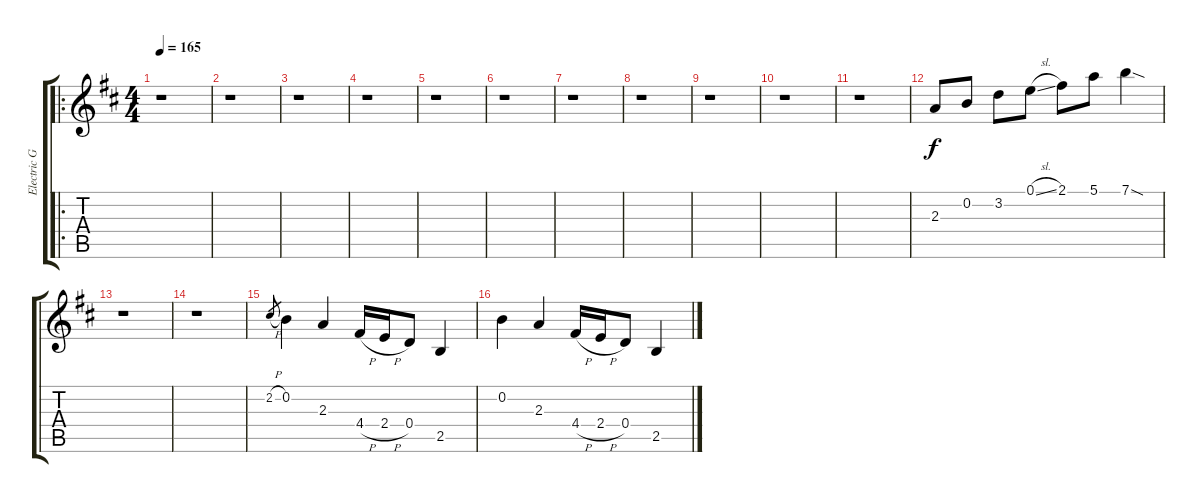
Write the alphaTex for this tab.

\track ("Electric Guitar 3" "Electric G") {instrument distortionguitar}
\staff {score tabs}
\tuning (E4 B3 G3 D3 A2 D2) {hide}
\ro
\ts (4 4)
\tempo 165
\clef g2
\ks d
r.1{dy f} |
r.1 |
r.1 |
r.1 |
r.1 |
r.1 |
r.1 |
r.1 |
r.1 |
r.1 |
r.1 |
2.3.8 0.2.8 3.2.8 0.1{sl}.8 2.1.8 5.1.8 7.1{sod}.4 |
r.1 |
r.1 |
2.2{h}.8{gr} 0.2.4 2.3.4 4.4{h}.16 2.4{h}.16 0.4.8 2.5.4 |
0.2.4 2.3.4 4.4{h}.16 2.4{h}.16 0.4.8 2.5.4
